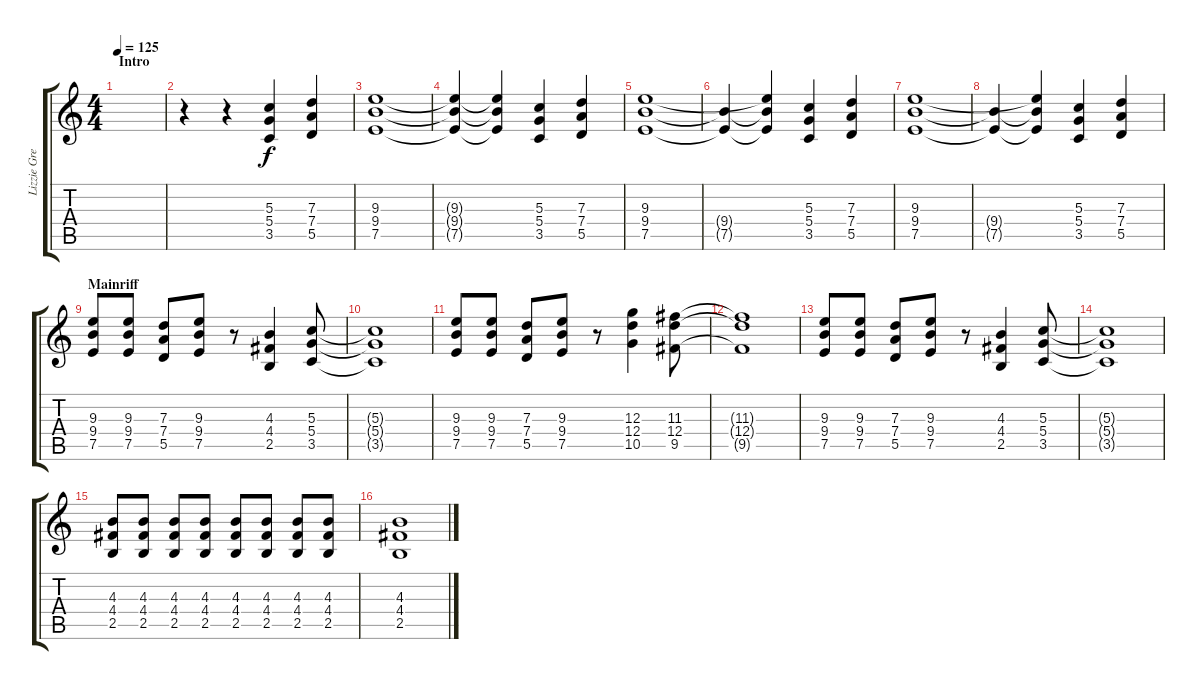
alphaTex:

\track ("Lizzie Grey - Rhythm Guitar" "Lizzie Gre") {instrument distortionguitar}
\staff {score tabs}
\tuning (E4 B3 G3 D3 A2 E2) {hide}
\ts (4 4)
\section ("" "Intro")
\tempo 125
\clef g2
\ks c
|
r.4 r.4 (5.3 5.4 3.5).4 (7.3 7.4 5.5).4 |
(9.3 9.4 7.5).1 |
(9.3{t} 9.4{t} 7.5{t}).4 (9.3{t} 9.4{t} 7.5{t}).4 (5.3 5.4 3.5).4 (7.3 7.4 5.5).4 |
(9.3 9.4 7.5).1 |
(9.4{t} 7.5{t}).4 (9.3{t} 9.4{t} 7.5{t}).4 (5.3 5.4 3.5).4 (7.3 7.4 5.5).4 |
(9.3 9.4 7.5).1 |
(9.4{t} 7.5{t}).4 (9.3{t} 9.4{t} 7.5{t}).4 (5.3 5.4 3.5).4 (7.3 7.4 5.5).4 |
\section ("" "Mainriff")
(9.3 9.4 7.5).8 (9.3 9.4 7.5).8 (7.3 7.4 5.5).8 (9.3 9.4 7.5).8 r.8 (4.3 4.4 2.5).4 (5.3 5.4 3.5).8 |
(5.3{t} 5.4{t} 3.5{t}).1 |
(9.3 9.4 7.5).8 (9.3 9.4 7.5).8 (7.3 7.4 5.5).8 (9.3 9.4 7.5).8 r.8 (12.3 12.4 10.5).4 (11.3 12.4 9.5).8 |
(11.3{t} 12.4{t} 9.5{t}).1 |
(9.3 9.4 7.5).8 (9.3 9.4 7.5).8 (7.3 7.4 5.5).8 (9.3 9.4 7.5).8 r.8 (4.3 4.4 2.5).4 (5.3 5.4 3.5).8 |
(5.3{t} 5.4{t} 3.5{t}).1 |
(4.3 4.4 2.5).8 (4.3 4.4 2.5).8 (4.3 4.4 2.5).8 (4.3 4.4 2.5).8 (4.3 4.4 2.5).8 (4.3 4.4 2.5).8 (4.3 4.4 2.5).8 (4.3 4.4 2.5).8 |
(4.3 4.4 2.5).1
